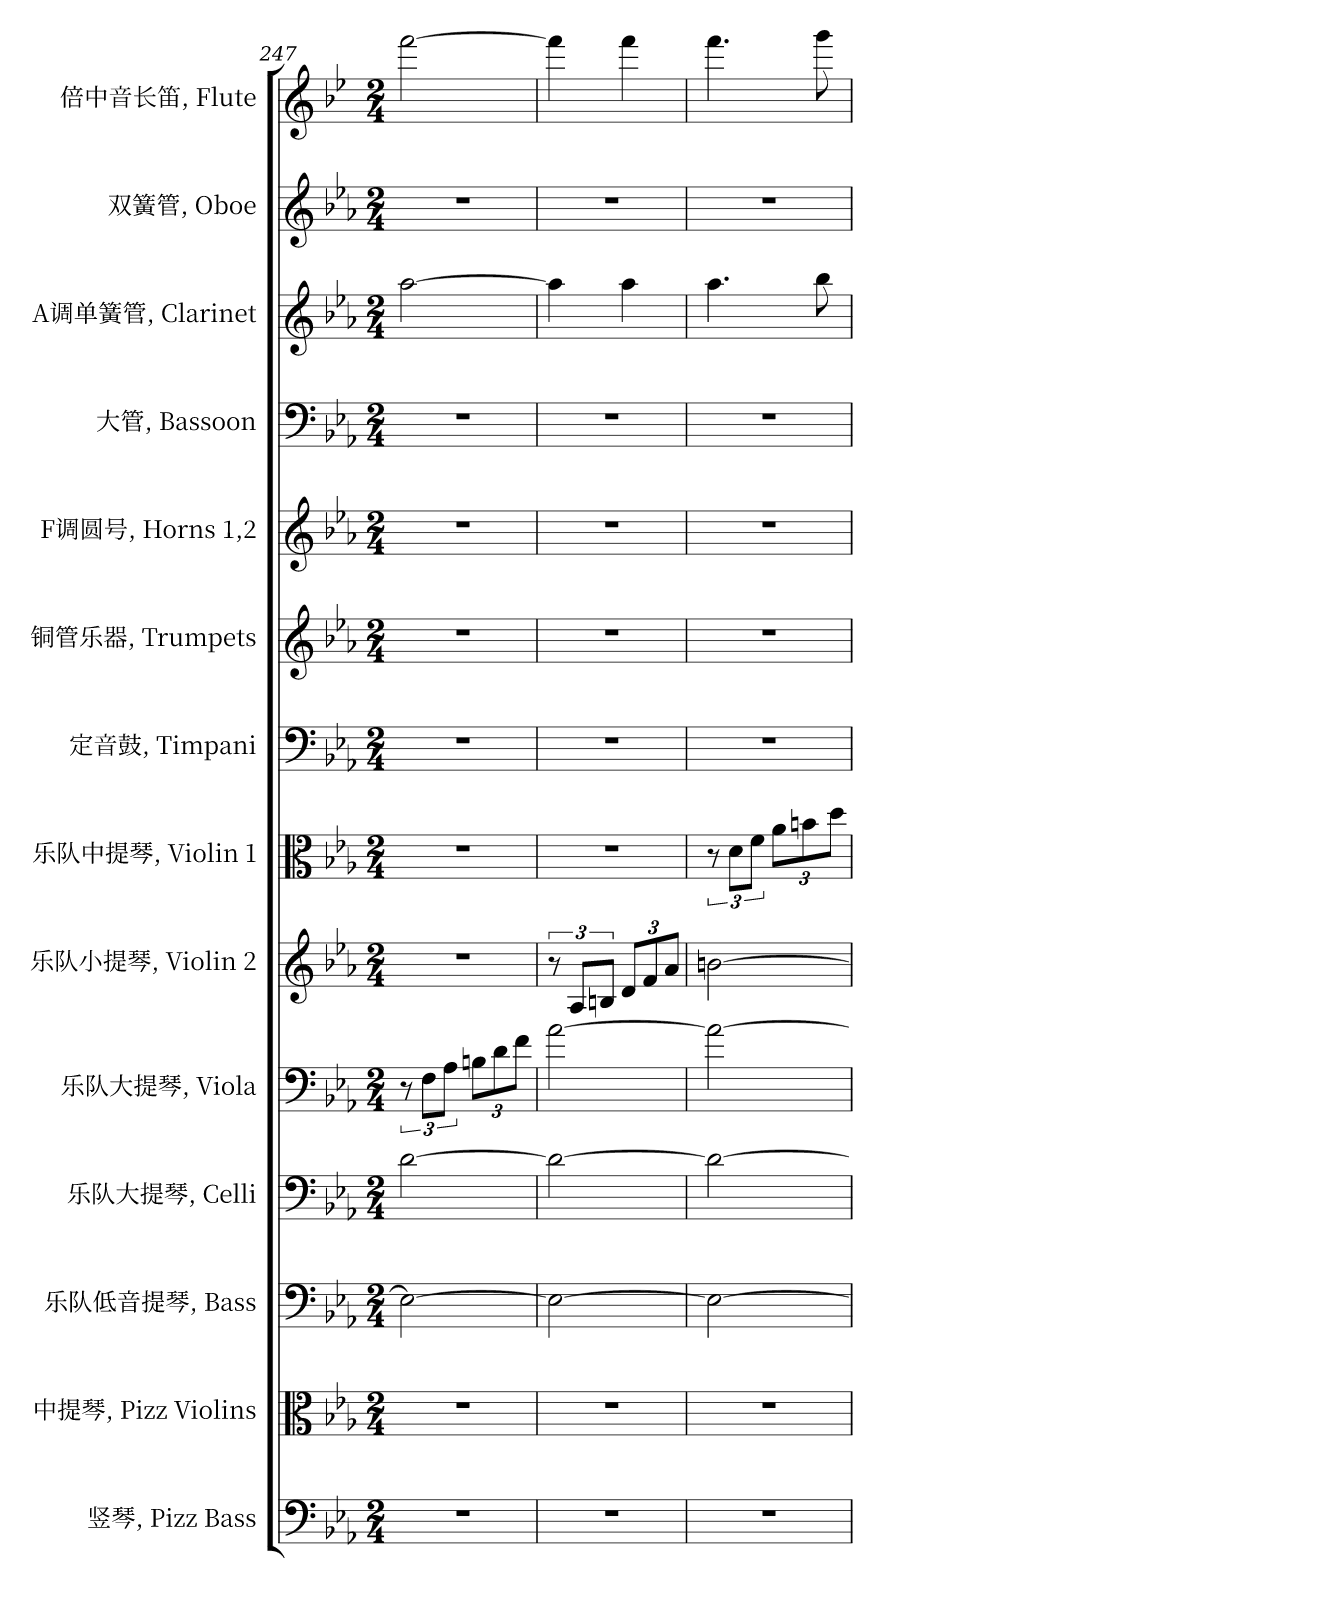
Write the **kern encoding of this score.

**kern	**kern	**kern	**kern	**kern	**kern	**kern	**kern	**kern	**kern	**kern	**kern	**kern	**kern
*part14	*part13	*part12	*part11	*part10	*part9	*part8	*part7	*part6	*part5	*part4	*part3	*part2	*part1
*staff14	*staff13	*staff12	*staff11	*staff10	*staff9	*staff8	*staff7	*staff6	*staff5	*staff4	*staff3	*staff2	*staff1
*I"竖琴, Pizz Bass	*I"中提琴, Pizz Violins	*I"乐队低音提琴, Bass	*I"乐队大提琴, Celli	*I"乐队大提琴, Viola	*I"乐队小提琴, Violin 2	*I"乐队中提琴, Violin 1	*I"定音鼓, Timpani	*I"铜管乐器, Trumpets	*I"F调圆号, Horns 1,2	*I"大管, Bassoon	*I"A调单簧管, Clarinet	*I"双簧管, Oboe	*I"倍中音长笛, Flute
*	*	*	*	*	*	*	*I'Timp.	*	*I'F Hn.	*I'Bsn.	*I'A Cl.	*I'Ob.	*
!!LO:PB:g=z
*clefF4	*clefC3	*clefF4	*clefF4	*clefF4	*clefG2	*clefC3	*clefF4	*clefG2	*clefG2	*clefF4	*clefG2	*clefG2	*clefG2
*	*	*ITrd7c12	*	*	*	*	*	*	*ITrd4c7	*	*ITrd2c3	*	*ITrd10c17
*k[b-e-a-]	*k[b-e-a-]	*k[b-e-a-]	*k[b-e-a-]	*k[b-e-a-]	*k[b-e-a-]	*k[b-e-a-]	*k[b-e-a-]	*k[b-e-a-]	*k[b-e-a-d-]	*k[b-e-a-]	*k[]	*k[b-e-a-]	*k[b-e-]
*M2/4	*M2/4	*M2/4	*M2/4	*M2/4	*M2/4	*M2/4	*M2/4	*M2/4	*M2/4	*M2/4	*M2/4	*M2/4	*M2/4
=247	=247	=247	=247	=247	=247	=247	=247	=247	=247	=247	=247	=247	=247
2r	2r	2EE-\_	[2d\	12r	2r	2r	2r	2r	2r	2r	[2ff\	2r	[2ff\
.	.	.	.	12F\L	.	.	.	.	.	.	.	.	.
.	.	.	.	12A-\J	.	.	.	.	.	.	.	.	.
*	*	*	*	*Xbrackettup	*	*	*	*	*	*	*	*	*
.	.	.	.	12Bn\L	.	.	.	.	.	.	.	.	.
.	.	.	.	12d\	.	.	.	.	.	.	.	.	.
.	.	.	.	12f\J	.	.	.	.	.	.	.	.	.
=248	=248	=248	=248	=248	=248	=248	=248	=248	=248	=248	=248	=248	=248
2r	2r	2EE-\_	2d\_	[2a-\	12r	2r	2r	2r	2r	2r	4ff\]	2r	4ff\]
.	.	.	.	.	12A-/L	.	.	.	.	.	.	.	.
.	.	.	.	.	12Bn/J	.	.	.	.	.	.	.	.
*	*	*	*	*	*Xbrackettup	*	*	*	*	*	*	*	*
.	.	.	.	.	12d/L	.	.	.	.	.	4ff\	.	4ff\
.	.	.	.	.	12f/	.	.	.	.	.	.	.	.
.	.	.	.	.	12a-/J	.	.	.	.	.	.	.	.
=249	=249	=249	=249	=249	=249	=249	=249	=249	=249	=249	=249	=249	=249
2r	2r	2EE-\_	2d\_	2a-\_	[2bn\	12r	2r	2r	2r	2r	4.ff\	2r	4.ff\
.	.	.	.	.	.	12d\L	.	.	.	.	.	.	.
.	.	.	.	.	.	12f\J	.	.	.	.	.	.	.
*	*	*	*	*	*	*Xbrackettup	*	*	*	*	*	*	*
.	.	.	.	.	.	12a-\L	.	.	.	.	.	.	.
.	.	.	.	.	.	12bn\	.	.	.	.	.	.	.
.	.	.	.	.	.	.	.	.	.	.	8gg\	.	8gg\
.	.	.	.	.	.	12dd\J	.	.	.	.	.	.	.
=	=	=	=	=	=	=	=	=	=	=	=	=	=
*-	*-	*-	*-	*-	*-	*-	*-	*-	*-	*-	*-	*-	*-
